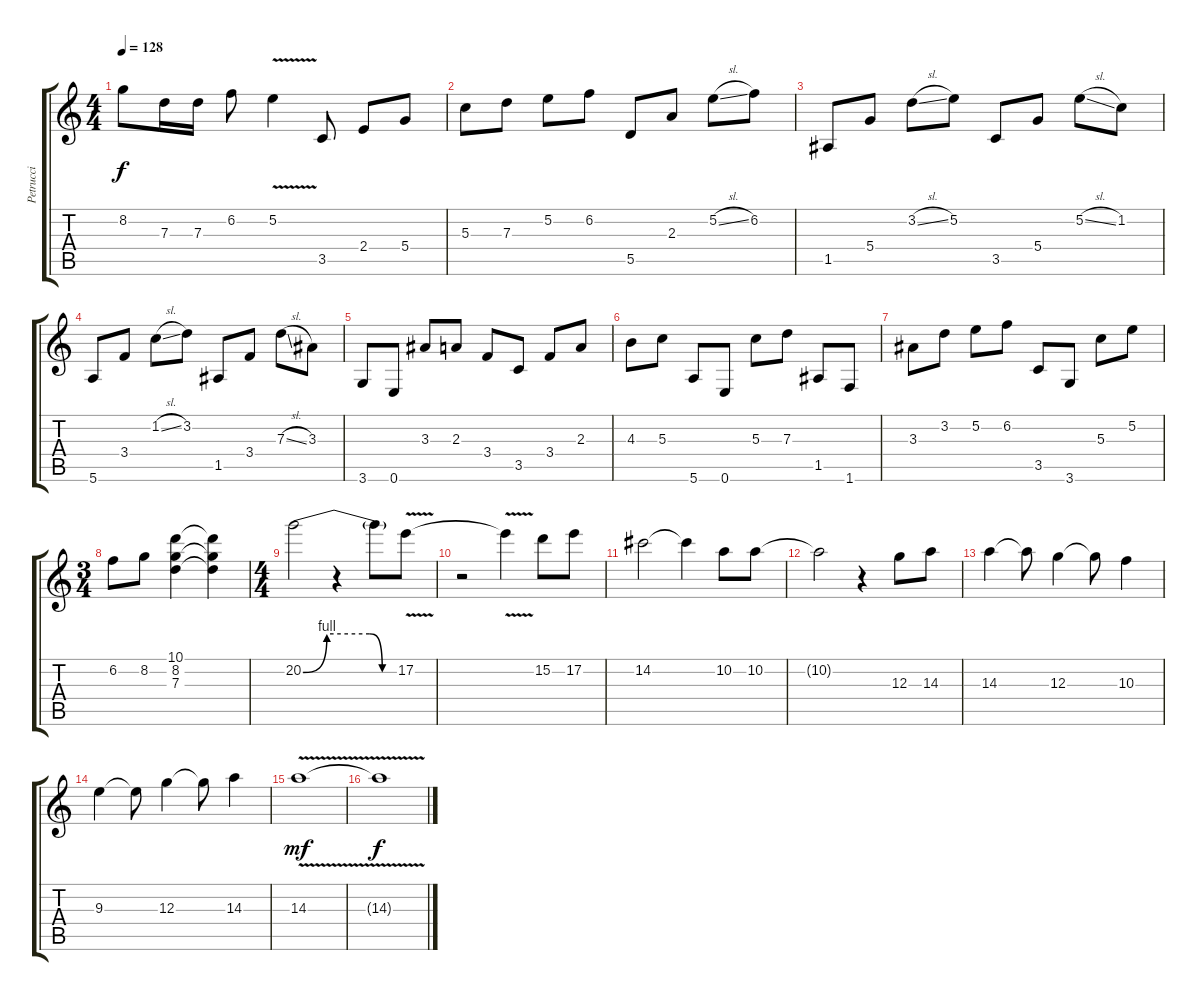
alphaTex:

\track ("Petrucci" "Petrucci") {instrument distortionguitar}
\staff {score tabs}
\tuning (E4 B3 G3 D3 A2 E2) {hide}
\ts (4 4)
\tempo 128
\clef g2
\ks c
8.2.8{dy f} 7.3.16 7.3.16 6.2.8 5.2{v}.4 3.5.8 2.4.8 5.4.8 |
5.3.8 7.3.8 5.2.8 6.2.8 5.5.8 2.3.8 5.2{sl}.8 6.2.8 |
1.5.8 5.4.8 3.2{sl}.8 5.2.8 3.5.8 5.4.8 5.2{sl}.8 1.2.8 |
5.6.8 3.4.8 1.2{sl}.8 3.2.8 1.5.8 3.4.8 7.3{sl}.8 3.3.8 |
3.6.8 0.6.8 3.3.8 2.3.8 3.4.8 3.5.8 3.4.8 2.3.8 |
4.3.8 5.3.8 5.6.8 0.6.8 5.3.8 7.3.8 1.5.8 1.6.8 |
3.3.8 3.2.8 5.2.8 6.2.8 3.5.8 3.6.8 5.3.8 5.2.8 |
\ts (3 4)
6.2.8 8.2.8 (10.1 8.2 7.3).4 (10.1{t} 8.2{t} 7.3{t}).4 |
\ts (4 4)
20.2{be (custom 0 0 15 4 42 4 50 0 60 0)}.2{volume 10 instrument distortionguitar} r.4 20.2{t}.8 17.2{v}.8 |
r.2 17.2{t}.4 15.2.8 17.2.8 |
14.2.2 14.2{t}.4 10.2.8 10.2.8 |
10.2{t}.2 r.4 12.3.8 14.3.8 |
14.3.4 14.3{t}.8 12.3.4 12.3{t}.8 10.3.4 |
9.3.4 9.3{t}.8 12.3.4 12.3{t}.8 14.3.4 |
14.3{v}.1{dy mf} |
14.3{t}.1{dy f}
